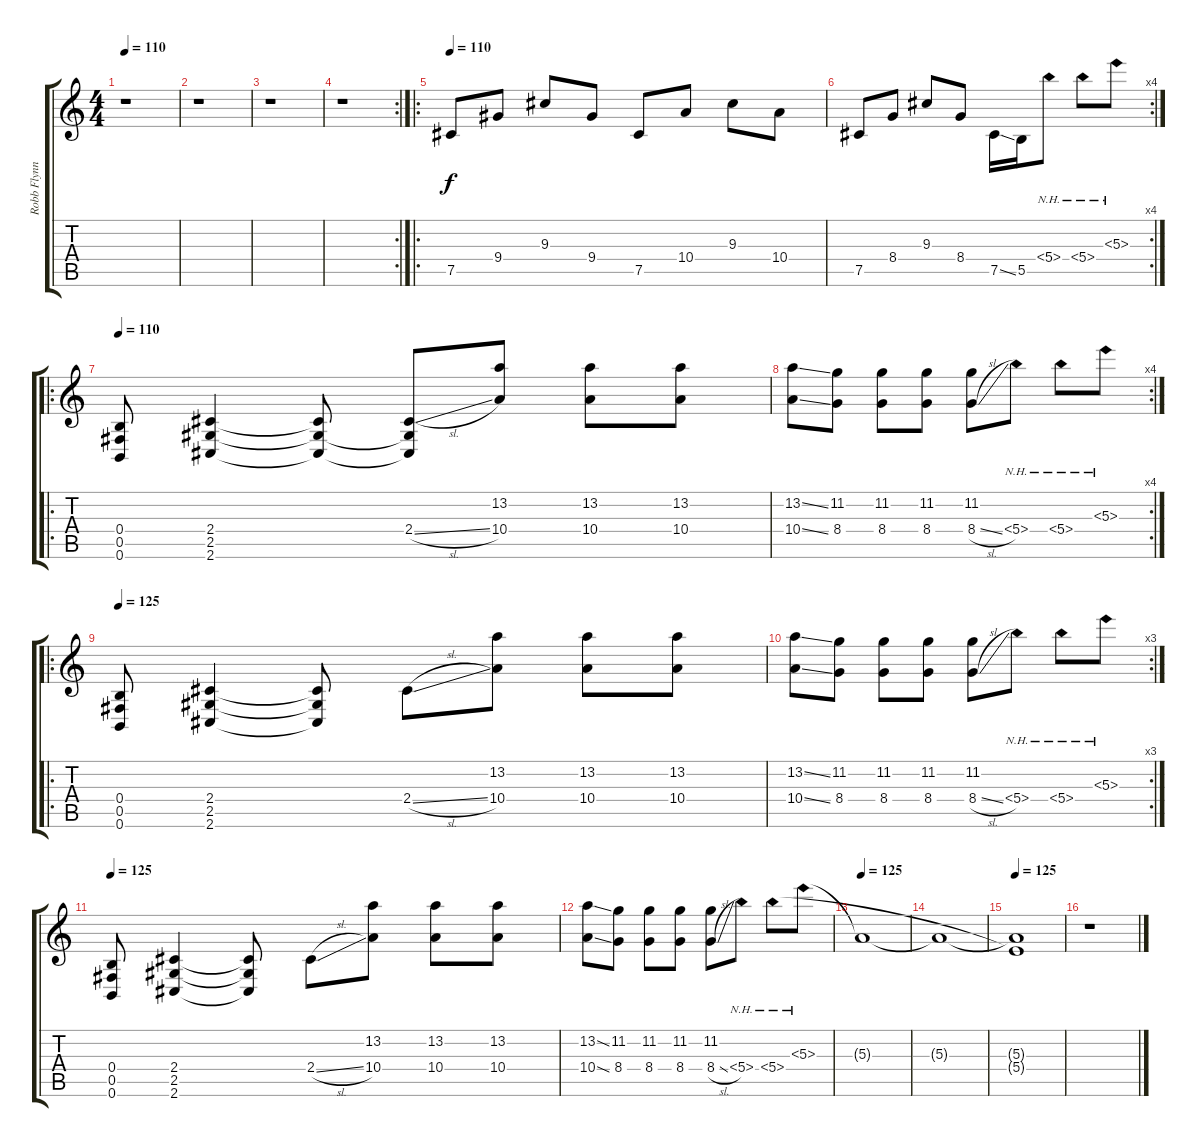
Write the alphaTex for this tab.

\track ("Robb Flynn" "Robb Flynn") {instrument distortionguitar}
\staff {score tabs}
\tuning (Db4 Ab3 E3 B2 Gb2 B1) {hide}
\ts (4 4)
\tempo 110
\clef g2
\ks c
r.1{dy f instrument distortionguitar} |
r.1 |
r.1 |
\rc 2
r.1 |
\ro
\tempo 110
7.5.8{instrument electricguitarjazz} 9.4.8 9.3.8 9.4.8 7.5.8 10.4.8 9.3.8 10.4.8 |
\rc 4
7.5.8 8.4.8 9.3.8 8.4.8 7.5{ss}.16 5.5.16 5.4{nh}.8 5.4{nh}.8 5.3{nh}.8 |
\ro
\tempo 110
(0.4 0.5 0.6).8{instrument distortionguitar} (2.4 2.5 2.6).4 (2.4{t} 2.5{t} 2.6{t}).8 (2.4{sl} 2.5{t} 2.6{t}).8 (13.2 10.4).8 (13.2 10.4).8 (13.2 10.4).8 |
\rc 4
(13.2{ss} 10.4{ss}).8 (11.2 8.4).8 (11.2 8.4).8 (11.2 8.4).8 (11.2 8.4{sl}).8 5.4{nh}.8 5.4{nh}.8 5.3{nh}.8 |
\ro
\tempo 125
(0.4 0.5 0.6).8{instrument distortionguitar} (2.4 2.5 2.6).4 (2.4{t} 2.5{t} 2.6{t}).8 2.4{sl}.8 (13.2 10.4).8 (13.2 10.4).8 (13.2 10.4).8 |
\rc 3
(13.2{ss} 10.4{ss}).8 (11.2 8.4).8 (11.2 8.4).8 (11.2 8.4).8 (11.2 8.4{sl}).8 5.4{nh}.8 5.4{nh}.8 5.3{nh}.8 |
\tempo 125
(0.4 0.5 0.6).8{instrument distortionguitar} (2.4 2.5 2.6).4 (2.4{t} 2.5{t} 2.6{t}).8 2.4{sl}.8 (13.2 10.4).8 (13.2 10.4).8 (13.2 10.4).8 |
(13.2{ss} 10.4{ss}).8 (11.2 8.4).8 (11.2 8.4).8 (11.2 8.4).8 (11.2 8.4{sl}).8 5.4{nh}.8 5.4{nh}.8 5.3{nh}.8 |
\tempo 125
5.3{t}.1 |
5.3{t}.1 |
\tempo 125
(5.3{t} 5.4{t}).1 |
r.1
